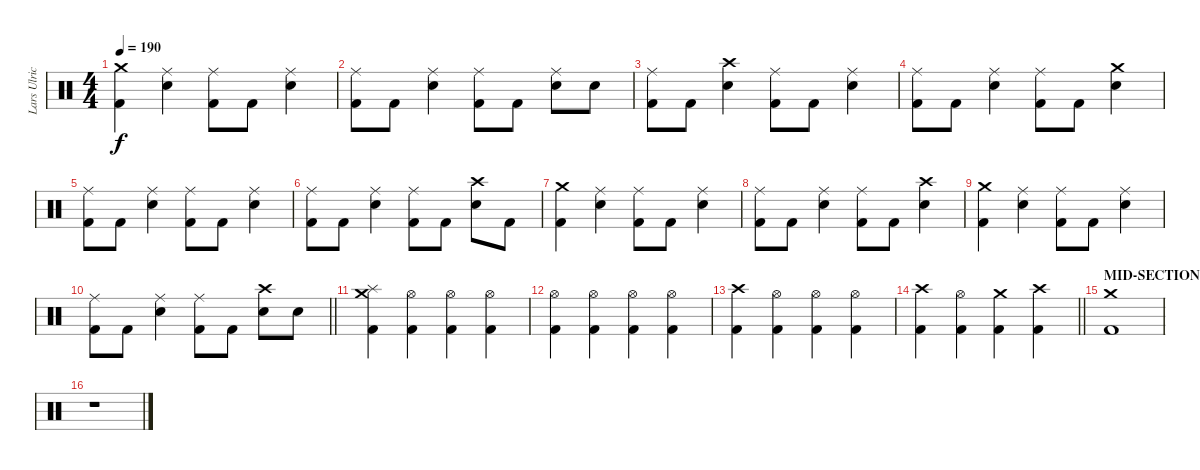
\track ("Lars Ulrich - drums" "Lars Ulric") {instrument percussion}
\staff {score}
\articulation defaults
\ts (4 4)
\tempo 190
\clef neutral
\ks c
("Crash medium (hit)" "Kick (hit) 2").4{dy f} ("Ride (middle)" "Electric Snare (hit)").4 ("Ride (middle)" "Kick (hit) 2").8 "Kick (hit) 2".8 ("Ride (middle)" "Electric Snare (hit)").4 |
("Ride (middle)" "Kick (hit) 2").8 "Kick (hit) 2".8 ("Ride (middle)" "Electric Snare (hit)").4 ("Ride (middle)" "Kick (hit) 2").8 "Kick (hit) 2".8 ("Ride (middle)" "Electric Snare (hit)").8 "Electric Snare (hit)".8 |
("Ride (middle)" "Kick (hit) 2").8 "Kick (hit) 2".8 ("Crash high (hit)" "Electric Snare (hit)").4 ("Ride (middle)" "Kick (hit) 2").8 "Kick (hit) 2".8 ("Ride (middle)" "Electric Snare (hit)").4 |
("Ride (middle)" "Kick (hit) 2").8 "Kick (hit) 2".8 ("Ride (middle)" "Electric Snare (hit)").4 ("Ride (middle)" "Kick (hit) 2").8 "Kick (hit) 2".8 ("Crash medium (hit)" "Electric Snare (hit)").4 |
("Ride (middle)" "Kick (hit) 2").8 "Kick (hit) 2".8 ("Ride (middle)" "Electric Snare (hit)").4 ("Ride (middle)" "Kick (hit) 2").8 "Kick (hit) 2".8 ("Ride (middle)" "Electric Snare (hit)").4 |
("Ride (middle)" "Kick (hit) 2").8 "Kick (hit) 2".8 ("Ride (middle)" "Electric Snare (hit)").4 ("Ride (middle)" "Kick (hit) 2").8 "Kick (hit) 2".8 ("Crash high (hit)" "Electric Snare (hit)").8 "Kick (hit) 2".8 |
("Crash medium (hit)" "Kick (hit) 2").4 ("Ride (middle)" "Electric Snare (hit)").4 ("Ride (middle)" "Kick (hit) 2").8 "Kick (hit) 2".8 ("Ride (middle)" "Electric Snare (hit)").4 |
("Ride (middle)" "Kick (hit) 2").8 "Kick (hit) 2".8 ("Ride (middle)" "Electric Snare (hit)").4 ("Ride (middle)" "Kick (hit) 2").8 "Kick (hit) 2".8 ("Crash high (hit)" "Electric Snare (hit)").4 |
("Crash medium (hit)" "Kick (hit) 2").4 ("Ride (middle)" "Electric Snare (hit)").4 ("Ride (middle)" "Kick (hit) 2").8 "Kick (hit) 2".8 ("Ride (middle)" "Electric Snare (hit)").4 |
\barLineRight lightlight
("Ride (middle)" "Kick (hit) 2").8 "Kick (hit) 2".8 ("Ride (middle)" "Electric Snare (hit)").4 ("Ride (middle)" "Kick (hit) 2").8 "Kick (hit) 2".8 ("Crash high (hit)" "Electric Snare (hit)").8 "Electric Snare (hit)".8 |
\section ("" "")
("Crash medium (hit)" "Splash (hit)" "Kick (hit) 2").4 ("Hi-Hat (open)" "Kick (hit) 2").4 ("Hi-Hat (open)" "Kick (hit) 2").4 ("Hi-Hat (open)" "Kick (hit) 2").4 |
("Hi-Hat (open)" "Kick (hit) 2").4 ("Hi-Hat (open)" "Kick (hit) 2").4 ("Hi-Hat (open)" "Kick (hit) 2").4 ("Hi-Hat (open)" "Kick (hit) 2").4 |
("Crash high (hit)" "Kick (hit) 2").4 ("Hi-Hat (open)" "Kick (hit) 2").4 ("Hi-Hat (open)" "Kick (hit) 2").4 ("Hi-Hat (open)" "Kick (hit) 2").4 |
\barLineRight lightlight
("Crash high (hit)" "Kick (hit) 2").4 ("Hi-Hat (open)" "Kick (hit) 2").4 ("Crash medium (hit)" "Kick (hit) 2").4 ("Crash high (hit)" "Kick (hit) 2").4 |
\section ("" "MID-SECTION RIFF")
("Crash medium (hit)" "Kick (hit) 2").1 |
r.1
